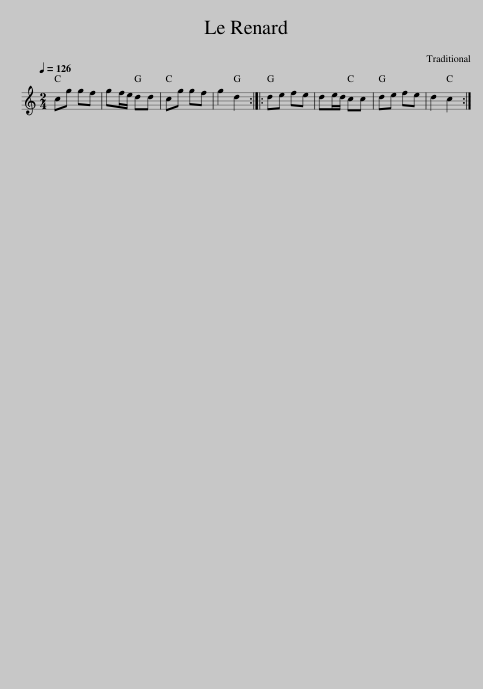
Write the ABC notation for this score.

X:1
L:1/8
Q:1/4=126
M:2/4
I:linebreak $
K:C
V:1 treble
V:1
 cg gf | gf/e/ dd | cg gf | g2 d2 :: de fe | %5
 de/d/ cc | de fe | d2 c2 :| %8
